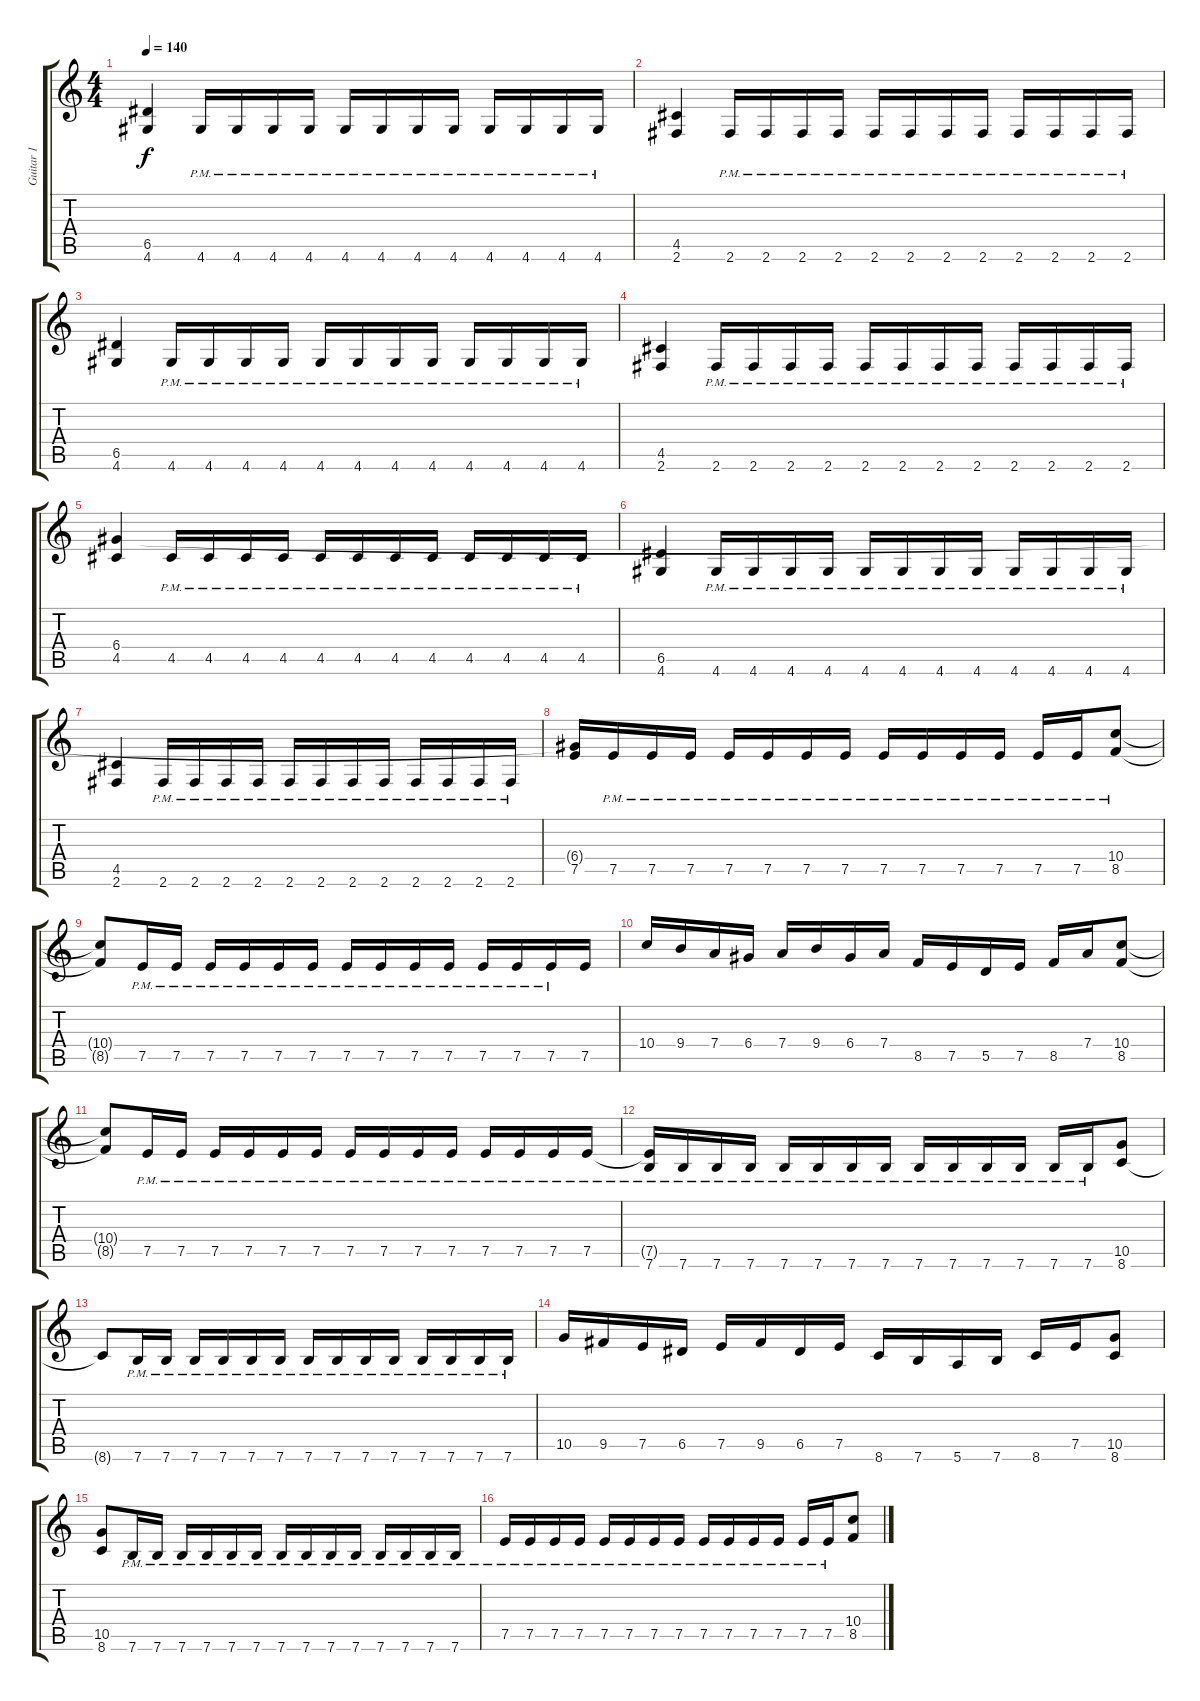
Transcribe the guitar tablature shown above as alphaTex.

\track ("Guitar 1" "Guitar 1") {instrument distortionguitar}
\staff {score tabs}
\tuning (E4 B3 G3 D3 A2 E2) {hide}
\ts (4 4)
\tempo 140
\clef g2
\ks c
(6.5 4.6).4{dy f} 4.6{pm}.16 4.6{pm}.16 4.6{pm}.16 4.6{pm}.16 4.6{pm}.16 4.6{pm}.16 4.6{pm}.16 4.6{pm}.16 4.6{pm}.16 4.6{pm}.16 4.6{pm}.16 4.6{pm}.16 |
(4.5 2.6).4 2.6{pm}.16 2.6{pm}.16 2.6{pm}.16 2.6{pm}.16 2.6{pm}.16 2.6{pm}.16 2.6{pm}.16 2.6{pm}.16 2.6{pm}.16 2.6{pm}.16 2.6{pm}.16 2.6{pm}.16 |
(6.5 4.6).4 4.6{pm}.16 4.6{pm}.16 4.6{pm}.16 4.6{pm}.16 4.6{pm}.16 4.6{pm}.16 4.6{pm}.16 4.6{pm}.16 4.6{pm}.16 4.6{pm}.16 4.6{pm}.16 4.6{pm}.16 |
(4.5 2.6).4 2.6{pm}.16 2.6{pm}.16 2.6{pm}.16 2.6{pm}.16 2.6{pm}.16 2.6{pm}.16 2.6{pm}.16 2.6{pm}.16 2.6{pm}.16 2.6{pm}.16 2.6{pm}.16 2.6{pm}.16 |
(6.4 4.5).4 4.5{pm}.16 4.5{pm}.16 4.5{pm}.16 4.5{pm}.16 4.5{pm}.16 4.5{pm}.16 4.5{pm}.16 4.5{pm}.16 4.5{pm}.16 4.5{pm}.16 4.5{pm}.16 4.5{pm}.16 |
(6.5 4.6).4 4.6{pm}.16 4.6{pm}.16 4.6{pm}.16 4.6{pm}.16 4.6{pm}.16 4.6{pm}.16 4.6{pm}.16 4.6{pm}.16 4.6{pm}.16 4.6{pm}.16 4.6{pm}.16 4.6{pm}.16 |
(4.5 2.6).4 2.6{pm}.16 2.6{pm}.16 2.6{pm}.16 2.6{pm}.16 2.6{pm}.16 2.6{pm}.16 2.6{pm}.16 2.6{pm}.16 2.6{pm}.16 2.6{pm}.16 2.6{pm}.16 2.6{pm}.16 |
(6.4{t} 7.5).16 7.5{pm}.16 7.5{pm}.16 7.5{pm}.16 7.5{pm}.16 7.5{pm}.16 7.5{pm}.16 7.5{pm}.16 7.5{pm}.16 7.5{pm}.16 7.5{pm}.16 7.5{pm}.16 7.5{pm}.16 7.5{pm}.16 (10.4 8.5{pm}).8 |
(10.4{t} 8.5{t}).8 7.5{pm}.16 7.5{pm}.16 7.5{pm}.16 7.5{pm}.16 7.5{pm}.16 7.5{pm}.16 7.5{pm}.16 7.5{pm}.16 7.5{pm}.16 7.5{pm}.16 7.5{pm}.16 7.5{pm}.16 7.5{pm}.16 7.5.16 |
10.4.16 9.4.16 7.4.16 6.4.16 7.4.16 9.4.16 6.4.16 7.4.16 8.5.16 7.5.16 5.5.16 7.5.16 8.5.16 7.4.16 (10.4 8.5).8 |
(10.4{t} 8.5{t}).8 7.5{pm}.16 7.5{pm}.16 7.5{pm}.16 7.5{pm}.16 7.5{pm}.16 7.5{pm}.16 7.5{pm}.16 7.5{pm}.16 7.5{pm}.16 7.5{pm}.16 7.5{pm}.16 7.5{pm}.16 7.5{pm}.16 7.5{pm}.16 |
(7.5{t} 7.6{pm}).16 7.6{pm}.16 7.6{pm}.16 7.6{pm}.16 7.6{pm}.16 7.6{pm}.16 7.6{pm}.16 7.6{pm}.16 7.6{pm}.16 7.6{pm}.16 7.6{pm}.16 7.6{pm}.16 7.6{pm}.16 7.6{pm}.16 (10.5 8.6).8 |
8.6{t}.8 7.6{pm}.16 7.6{pm}.16 7.6{pm}.16 7.6{pm}.16 7.6{pm}.16 7.6{pm}.16 7.6{pm}.16 7.6{pm}.16 7.6{pm}.16 7.6{pm}.16 7.6{pm}.16 7.6{pm}.16 7.6{pm}.16 7.6{pm}.16 |
10.5.16 9.5.16 7.5.16 6.5.16 7.5.16 9.5.16 6.5.16 7.5.16 8.6.16 7.6.16 5.6.16 7.6.16 8.6.16 7.5.16 (10.5 8.6).8 |
(10.5 8.6).8 7.6{pm}.16 7.6{pm}.16 7.6{pm}.16 7.6{pm}.16 7.6{pm}.16 7.6{pm}.16 7.6{pm}.16 7.6{pm}.16 7.6{pm}.16 7.6{pm}.16 7.6{pm}.16 7.6{pm}.16 7.6{pm}.16 7.6{pm}.16 |
7.5{pm}.16 7.5{pm}.16 7.5{pm}.16 7.5{pm}.16 7.5{pm}.16 7.5{pm}.16 7.5{pm}.16 7.5{pm}.16 7.5{pm}.16 7.5{pm}.16 7.5{pm}.16 7.5{pm}.16 7.5{pm}.16 7.5{pm}.16 (10.4 8.5).8
